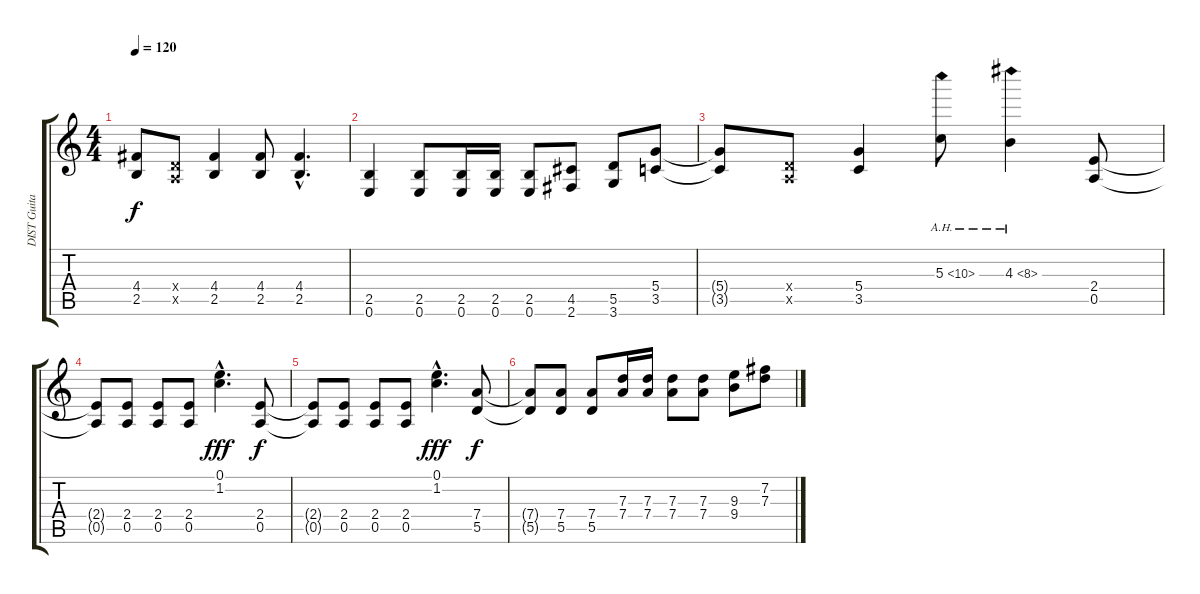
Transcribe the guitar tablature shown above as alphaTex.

\track ("DIST Guitar2" "DIST Guita") {instrument distortionguitar}
\staff {score tabs}
\tuning (E4 B3 G3 D3 A2 E2) {hide}
\ts (4 4)
\tempo 120
\clef g2
\ks c
(4.4{t} 2.5{t}).8{dy f} (0.4{x} 0.5{x}).8 (4.4 2.5).4 (4.4 2.5).8 (4.4{hac} 2.5{hac}).4{d} |
(2.5 0.6).4 (2.5 0.6).8 (2.5 0.6).16 (2.5 0.6).16 (2.5 0.6).8 (4.5 2.6).8 (5.5 3.6).8 (5.4 3.5).8 |
(5.4{t} 3.5{t}).8 (0.4{x} 0.5{x}).8 (5.4 3.5).4 5.3{ah 5}.8 4.3{ah 4}.4 (2.4 0.5).8 |
(2.4{t} 0.5{t}).8 (2.4 0.5).8 (2.4 0.5).8 (2.4 0.5).8 (0.1{hac} 1.2{hac}).4{d dy fff} (2.4 0.5).8{dy f} |
(2.4{t} 0.5{t}).8 (2.4 0.5).8 (2.4 0.5).8 (2.4 0.5).8 (0.1{hac} 1.2{hac}).4{d dy fff} (7.4 5.5).8{dy f} |
(7.4{t} 5.5{t}).8 (7.4 5.5).8 (7.4 5.5).8 (7.3 7.4).16 (7.3 7.4).16 (7.3 7.4).8 (7.3 7.4).8 (9.3 9.4).8 (7.2 7.3).8
